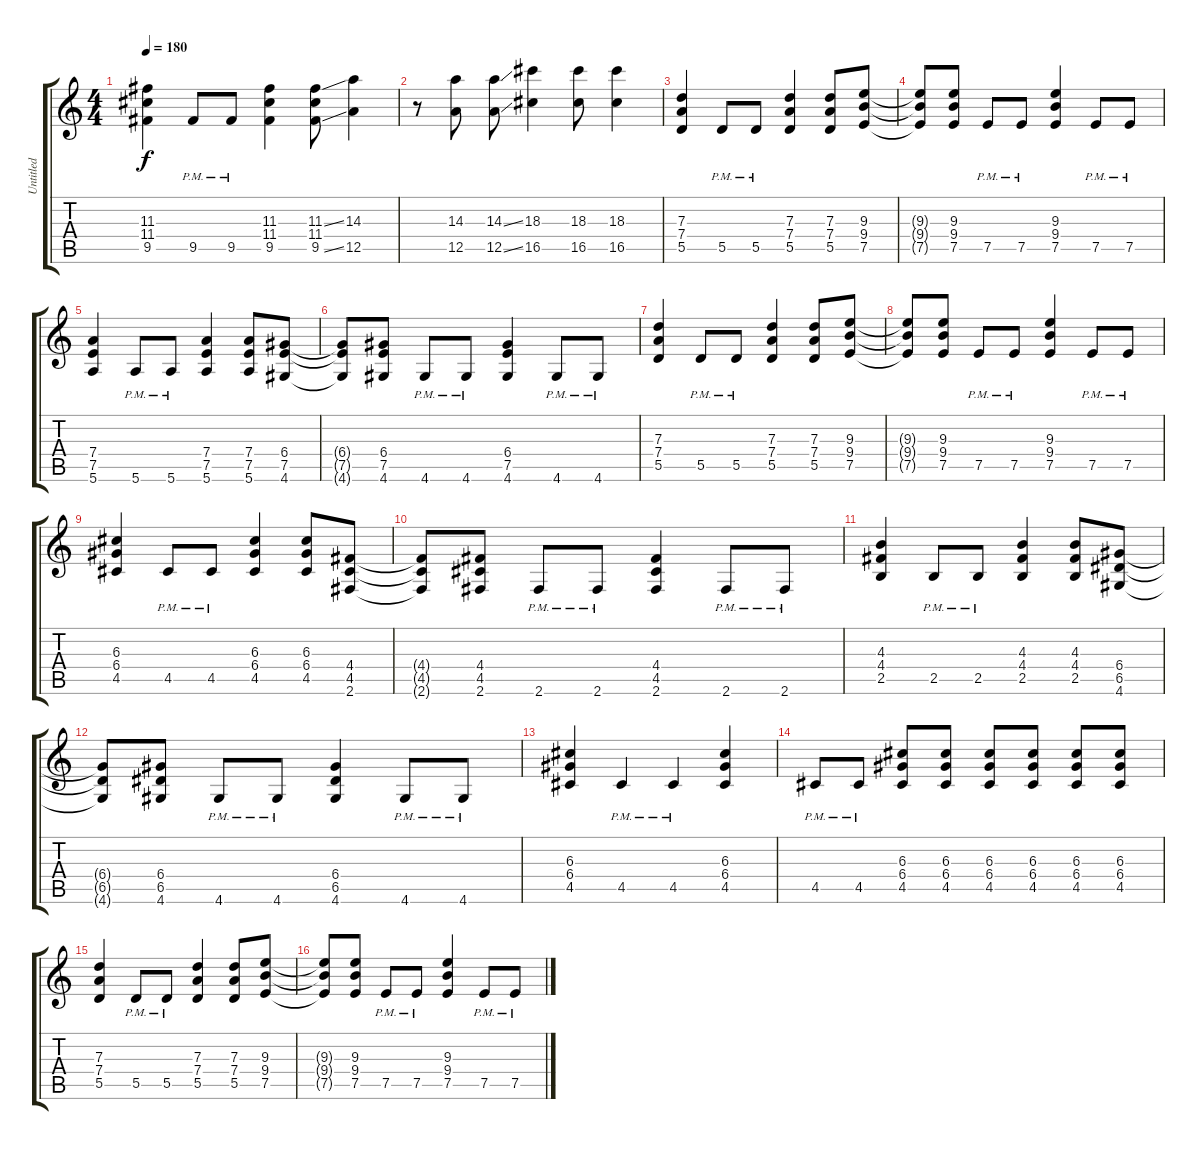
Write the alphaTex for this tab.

\track ("Untitled" "Untitled") {instrument overdrivenguitar}
\staff {score tabs}
\tuning (E4 B3 G3 D3 A2 E2) {hide}
\ts (4 4)
\tempo 180
\clef g2
\ks c
(11.3 11.4 9.5).4{dy f} 9.5{pm}.8 9.5{pm}.8 (11.3 11.4 9.5).4 (11.3{ss} 11.4 9.5{ss}).8 (14.3 12.5).4 |
r.8 (14.3 12.5).8 (14.3{ss} 12.5{ss}).8 (18.3 16.5).4 (18.3 16.5).8 (18.3 16.5).4 |
(7.3 7.4 5.5).4 5.5{pm}.8 5.5{pm}.8 (7.3 7.4 5.5).4 (7.3 7.4 5.5).8 (9.3 9.4 7.5).8 |
(9.3{t} 9.4{t} 7.5{t}).8 (9.3 9.4 7.5).8 7.5{pm}.8 7.5{pm}.8 (9.3 9.4 7.5).4 7.5{pm}.8 7.5{pm}.8 |
(7.4 7.5 5.6).4 5.6{pm}.8 5.6{pm}.8 (7.4 7.5 5.6).4 (7.4 7.5 5.6).8 (6.4 7.5 4.6).8 |
(6.4{t} 7.5{t} 4.6{t}).8 (6.4 7.5 4.6).8 4.6{pm}.8 4.6{pm}.8 (6.4 7.5 4.6).4 4.6{pm}.8 4.6{pm}.8 |
(7.3 7.4 5.5).4 5.5{pm}.8 5.5{pm}.8 (7.3 7.4 5.5).4 (7.3 7.4 5.5).8 (9.3 9.4 7.5).8 |
(9.3{t} 9.4{t} 7.5{t}).8 (9.3 9.4 7.5).8 7.5{pm}.8 7.5{pm}.8 (9.3 9.4 7.5).4 7.5{pm}.8 7.5{pm}.8 |
(6.3 6.4 4.5).4 4.5{pm}.8 4.5{pm}.8 (6.3 6.4 4.5).4 (6.3 6.4 4.5).8 (4.4 4.5 2.6).8 |
(4.4{t} 4.5{t} 2.6{t}).8 (4.4 4.5 2.6).8 2.6{pm}.8 2.6{pm}.8 (4.4 4.5 2.6).4 2.6{pm}.8 2.6{pm}.8 |
(4.3 4.4 2.5).4 2.5{pm}.8 2.5{pm}.8 (4.3 4.4 2.5).4 (4.3 4.4 2.5).8 (6.4 6.5 4.6).8 |
(6.4{t} 6.5{t} 4.6{t}).8 (6.4 6.5 4.6).8 4.6{pm}.8 4.6{pm}.8 (6.4 6.5 4.6).4 4.6{pm}.8 4.6{pm}.8 |
(6.3 6.4 4.5).4 4.5{pm}.4 4.5{pm}.4 (6.3 6.4 4.5).4 |
4.5{pm}.8 4.5{pm}.8 (6.3 6.4 4.5).8 (6.3 6.4 4.5).8 (6.3 6.4 4.5).8 (6.3 6.4 4.5).8 (6.3 6.4 4.5).8 (6.3 6.4 4.5).8 |
(7.3 7.4 5.5).4 5.5{pm}.8 5.5{pm}.8 (7.3 7.4 5.5).4 (7.3 7.4 5.5).8 (9.3 9.4 7.5).8 |
(9.3{t} 9.4{t} 7.5{t}).8 (9.3 9.4 7.5).8 7.5{pm}.8 7.5{pm}.8 (9.3 9.4 7.5).4 7.5{pm}.8 7.5{pm}.8
